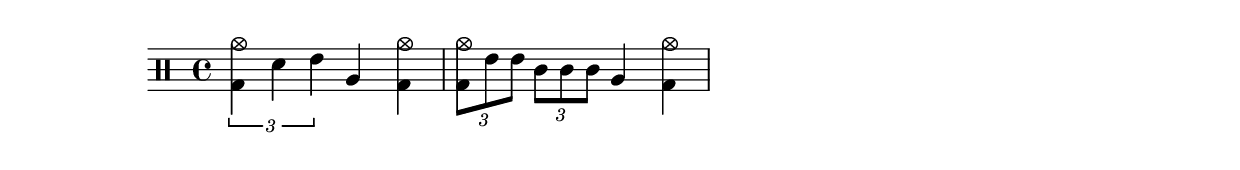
\drums {
  \tuplet 3/2 { <bd cymc>4 sn tommh } tomfh4 <bd cymc>

  \tuplet 3/2 { <bd cymc>8 tommh tommh }
  \tuplet 3/2 { tomml tomml tomml }
  tomfh4 <bd cymc>
}
